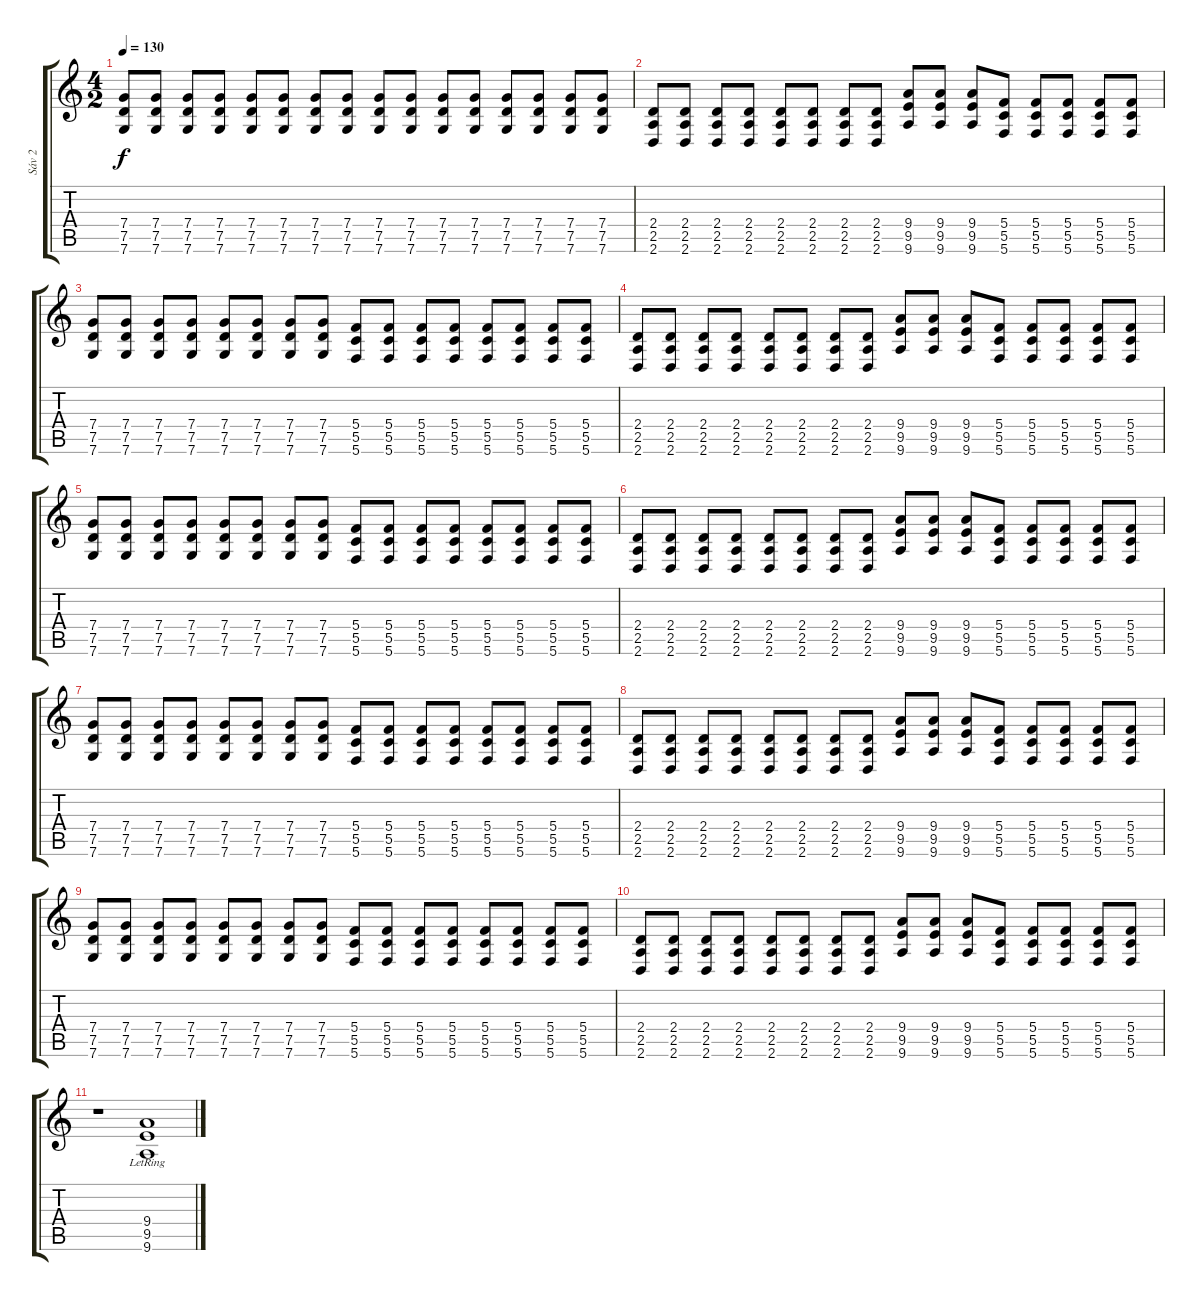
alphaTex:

\track ("Sáv 2" "Sáv 2") {instrument overdrivenguitar}
\staff {score tabs}
\tuning (D4 A3 F3 C3 G2 C2) {hide}
\ts (4 2)
\tempo 130
\clef g2
\ks c
(7.4 7.5 7.6).8{dy f} (7.4 7.5 7.6).8 (7.4 7.5 7.6).8 (7.4 7.5 7.6).8 (7.4 7.5 7.6).8 (7.4 7.5 7.6).8 (7.4 7.5 7.6).8 (7.4 7.5 7.6).8 (7.4 7.5 7.6).8 (7.4 7.5 7.6).8 (7.4 7.5 7.6).8 (7.4 7.5 7.6).8 (7.4 7.5 7.6).8 (7.4 7.5 7.6).8 (7.4 7.5 7.6).8 (7.4 7.5 7.6).8 |
(2.4 2.5 2.6).8 (2.4 2.5 2.6).8 (2.4 2.5 2.6).8 (2.4 2.5 2.6).8 (2.4 2.5 2.6).8 (2.4 2.5 2.6).8 (2.4 2.5 2.6).8 (2.4 2.5 2.6).8 (9.4 9.5 9.6).8 (9.4 9.5 9.6).8 (9.4 9.5 9.6).8 (5.4 5.5 5.6).8 (5.4 5.5 5.6).8 (5.4 5.5 5.6).8 (5.4 5.5 5.6).8 (5.4 5.5 5.6).8 |
(7.4 7.5 7.6).8 (7.4 7.5 7.6).8 (7.4 7.5 7.6).8 (7.4 7.5 7.6).8 (7.4 7.5 7.6).8 (7.4 7.5 7.6).8 (7.4 7.5 7.6).8 (7.4 7.5 7.6).8 (5.4 5.5 5.6).8 (5.4 5.5 5.6).8 (5.4 5.5 5.6).8 (5.4 5.5 5.6).8 (5.4 5.5 5.6).8 (5.4 5.5 5.6).8 (5.4 5.5 5.6).8 (5.4 5.5 5.6).8 |
(2.4 2.5 2.6).8 (2.4 2.5 2.6).8 (2.4 2.5 2.6).8 (2.4 2.5 2.6).8 (2.4 2.5 2.6).8 (2.4 2.5 2.6).8 (2.4 2.5 2.6).8 (2.4 2.5 2.6).8 (9.4 9.5 9.6).8 (9.4 9.5 9.6).8 (9.4 9.5 9.6).8 (5.4 5.5 5.6).8 (5.4 5.5 5.6).8 (5.4 5.5 5.6).8 (5.4 5.5 5.6).8 (5.4 5.5 5.6).8 |
(7.4 7.5 7.6).8 (7.4 7.5 7.6).8 (7.4 7.5 7.6).8 (7.4 7.5 7.6).8 (7.4 7.5 7.6).8 (7.4 7.5 7.6).8 (7.4 7.5 7.6).8 (7.4 7.5 7.6).8 (5.4 5.5 5.6).8 (5.4 5.5 5.6).8 (5.4 5.5 5.6).8 (5.4 5.5 5.6).8 (5.4 5.5 5.6).8 (5.4 5.5 5.6).8 (5.4 5.5 5.6).8 (5.4 5.5 5.6).8 |
(2.4 2.5 2.6).8 (2.4 2.5 2.6).8 (2.4 2.5 2.6).8 (2.4 2.5 2.6).8 (2.4 2.5 2.6).8 (2.4 2.5 2.6).8 (2.4 2.5 2.6).8 (2.4 2.5 2.6).8 (9.4 9.5 9.6).8 (9.4 9.5 9.6).8 (9.4 9.5 9.6).8 (5.4 5.5 5.6).8 (5.4 5.5 5.6).8 (5.4 5.5 5.6).8 (5.4 5.5 5.6).8 (5.4 5.5 5.6).8 |
(7.4 7.5 7.6).8 (7.4 7.5 7.6).8 (7.4 7.5 7.6).8 (7.4 7.5 7.6).8 (7.4 7.5 7.6).8 (7.4 7.5 7.6).8 (7.4 7.5 7.6).8 (7.4 7.5 7.6).8 (5.4 5.5 5.6).8 (5.4 5.5 5.6).8 (5.4 5.5 5.6).8 (5.4 5.5 5.6).8 (5.4 5.5 5.6).8 (5.4 5.5 5.6).8 (5.4 5.5 5.6).8 (5.4 5.5 5.6).8 |
(2.4 2.5 2.6).8 (2.4 2.5 2.6).8 (2.4 2.5 2.6).8 (2.4 2.5 2.6).8 (2.4 2.5 2.6).8 (2.4 2.5 2.6).8 (2.4 2.5 2.6).8 (2.4 2.5 2.6).8 (9.4 9.5 9.6).8 (9.4 9.5 9.6).8 (9.4 9.5 9.6).8 (5.4 5.5 5.6).8 (5.4 5.5 5.6).8 (5.4 5.5 5.6).8 (5.4 5.5 5.6).8 (5.4 5.5 5.6).8 |
(7.4 7.5 7.6).8 (7.4 7.5 7.6).8 (7.4 7.5 7.6).8 (7.4 7.5 7.6).8 (7.4 7.5 7.6).8 (7.4 7.5 7.6).8 (7.4 7.5 7.6).8 (7.4 7.5 7.6).8 (5.4 5.5 5.6).8 (5.4 5.5 5.6).8 (5.4 5.5 5.6).8 (5.4 5.5 5.6).8 (5.4 5.5 5.6).8 (5.4 5.5 5.6).8 (5.4 5.5 5.6).8 (5.4 5.5 5.6).8 |
(2.4 2.5 2.6).8 (2.4 2.5 2.6).8 (2.4 2.5 2.6).8 (2.4 2.5 2.6).8 (2.4 2.5 2.6).8 (2.4 2.5 2.6).8 (2.4 2.5 2.6).8 (2.4 2.5 2.6).8 (9.4 9.5 9.6).8 (9.4 9.5 9.6).8 (9.4 9.5 9.6).8 (5.4 5.5 5.6).8 (5.4 5.5 5.6).8 (5.4 5.5 5.6).8 (5.4 5.5 5.6).8 (5.4 5.5 5.6).8 |
r.1 (9.4{lr} 9.5{lr} 9.6{lr}).1
